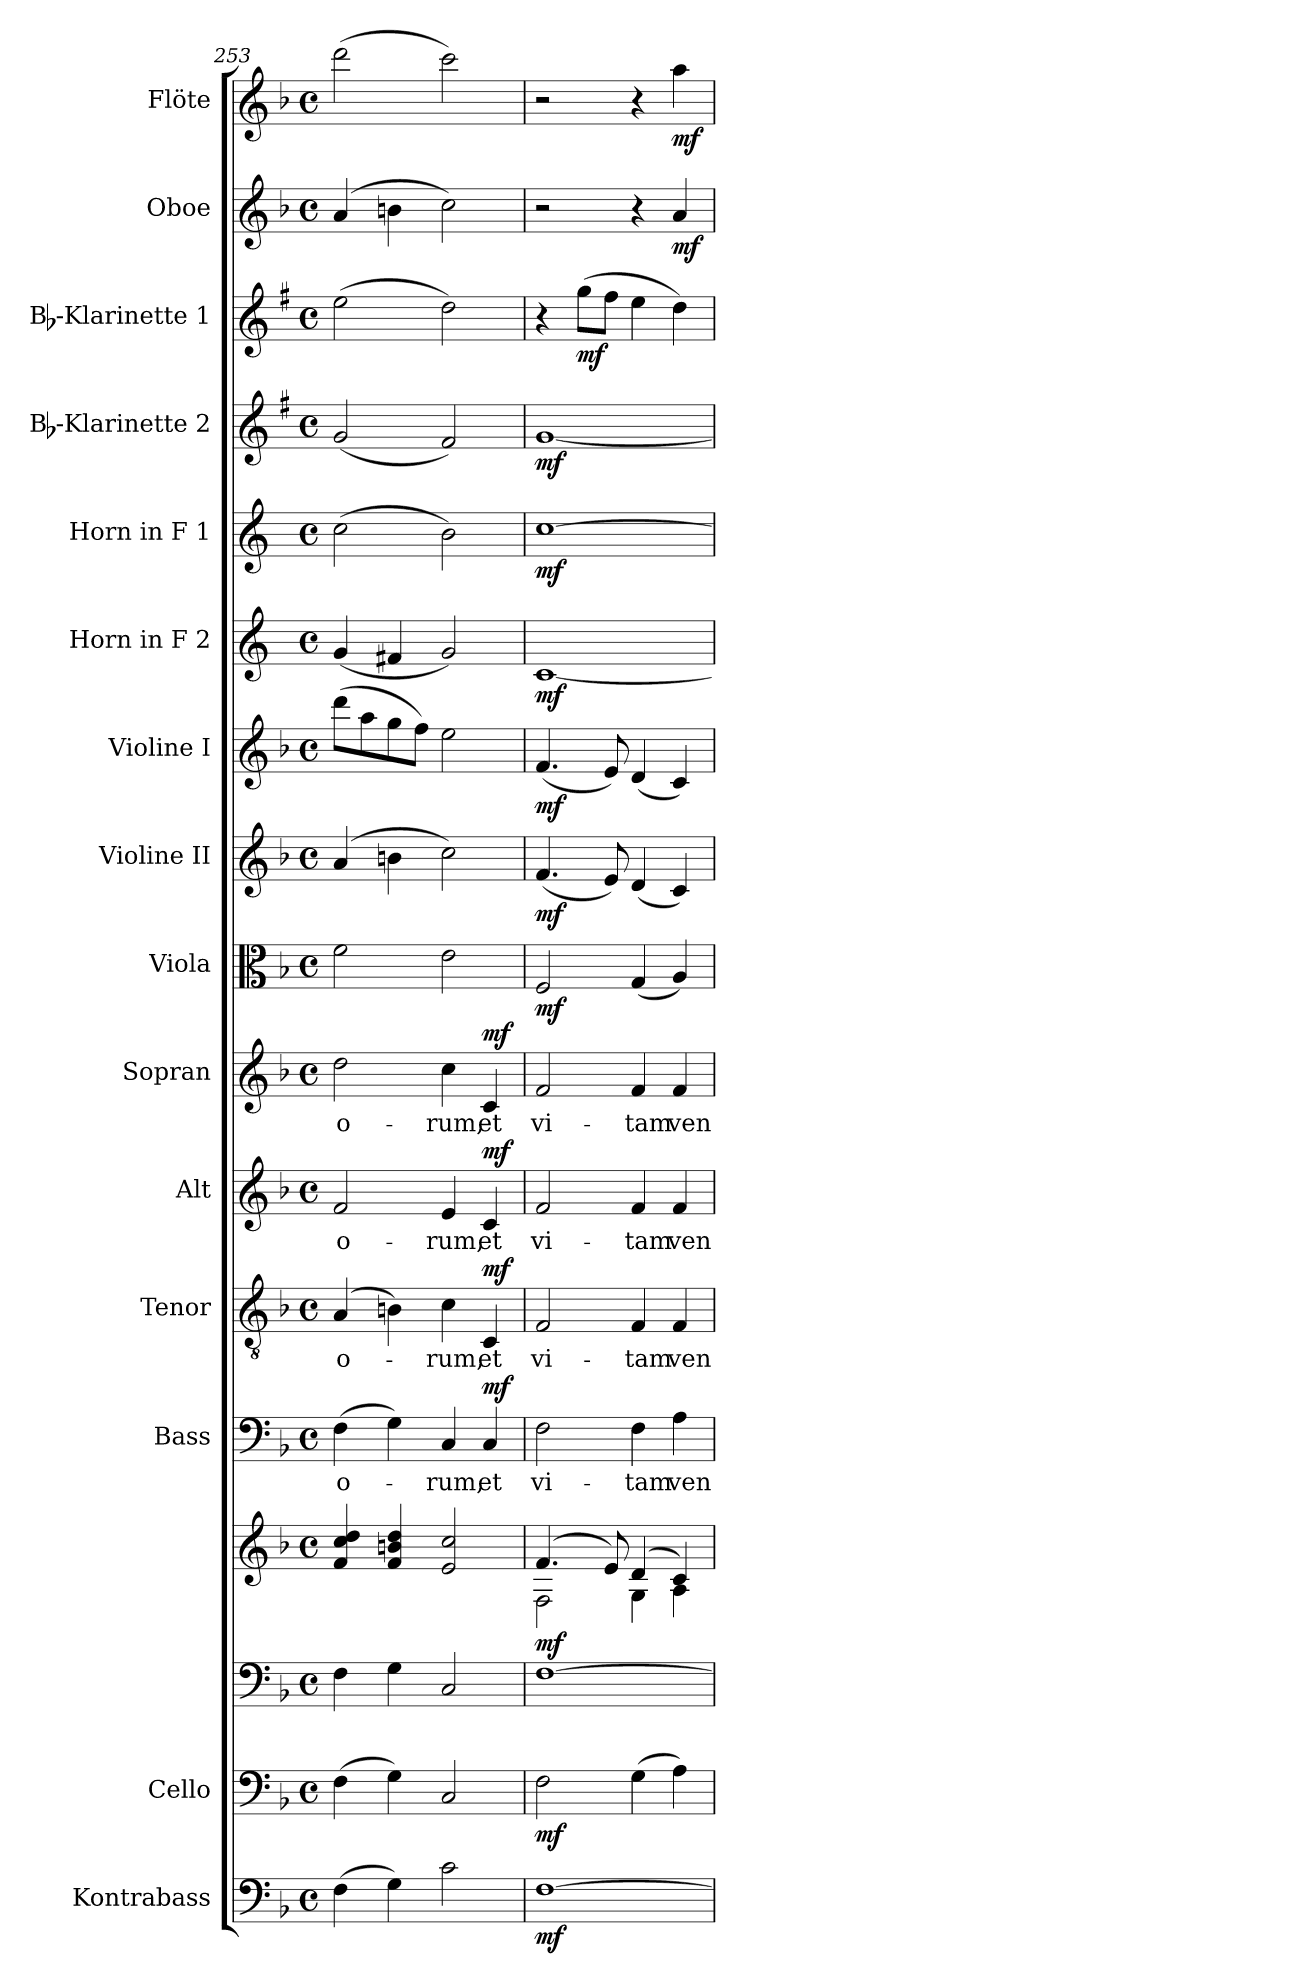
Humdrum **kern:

**kern	**dynam	**kern	**dynam	**kern	**kern	**dynam	**kern	**text	**dynam	**kern	**text	**dynam	**kern	**text	**dynam	**kern	**text	**dynam	**kern	**dynam	**kern	**dynam	**kern	**dynam	**kern	**dynam	**kern	**dynam	**kern	**dynam	**kern	**dynam	**kern	**dynam	**kern	**dynam
*part16	*part16	*part15	*part15	*part14	*part14	*part14	*part13	*part13	*part13	*part12	*part12	*part12	*part11	*part11	*part11	*part10	*part10	*part10	*part9	*part9	*part8	*part8	*part7	*part7	*part6	*part6	*part5	*part5	*part4	*part4	*part3	*part3	*part2	*part2	*part1	*part1
*staff17	*staff17	*staff16	*staff16	*staff15	*staff14	*staff14/15	*staff13	*staff13	*staff13	*staff12	*staff12	*staff12	*staff11	*staff11	*staff11	*staff10	*staff10	*staff10	*staff9	*staff9	*staff8	*staff8	*staff7	*staff7	*staff6	*staff6	*staff5	*staff5	*staff4	*staff4	*staff3	*staff3	*staff2	*staff2	*staff1	*staff1
*I"Kontrabass	*	*I"Cello	*	*	*	*	*I"Bass	*	*	*I"Tenor	*	*	*I"Alt	*	*	*I"Sopran	*	*	*I"Viola	*	*I"Violine II	*	*I"Violine I	*	*I"Horn in F 2	*	*I"Horn in F 1	*	*I"Bb-Klarinette 2	*	*I"Bb-Klarinette 1	*	*I"Oboe	*	*I"Flöte	*
*I'Kb.	*	*	*	*	*	*	*I'B.	*	*	*I'T.	*	*	*I'A.	*	*	*I'S.	*	*	*I'Vla.	*	*I'Vl. II	*	*I'Vl. I	*	*	*	*	*	*I'Bb Kl. 2	*	*I'Bb Kl. 1	*	*I'Ob.	*	*I'Fl.	*
*clefF4	*	*clefF4	*	*clefF4	*clefG2	*	*clefF4	*	*	*clefGv2	*	*	*clefG2	*	*	*clefG2	*	*	*clefC3	*	*clefG2	*	*clefG2	*	*clefG2	*	*clefG2	*	*clefG2	*	*clefG2	*	*clefG2	*	*clefG2	*
*ITrd7c12	*	*	*	*	*	*	*	*	*	*	*	*	*	*	*	*	*	*	*	*	*	*	*	*	*ITrd4c7	*	*ITrd4c7	*	*ITrd1c2	*	*ITrd1c2	*	*	*	*	*
*k[b-]	*	*k[b-]	*	*k[b-]	*k[b-]	*	*k[b-]	*	*	*k[b-]	*	*	*k[b-]	*	*	*k[b-]	*	*	*k[b-]	*	*k[b-]	*	*k[b-]	*	*k[b-]	*	*k[b-]	*	*k[b-]	*	*k[b-]	*	*k[b-]	*	*k[b-]	*
*F:	*	*F:	*	*F:	*F:	*	*F:	*	*	*F:	*	*	*F:	*	*	*F:	*	*	*F:	*	*F:	*	*F:	*	*F:	*	*F:	*	*F:	*	*F:	*	*F:	*	*F:	*
*M4/4	*	*M4/4	*	*M4/4	*M4/4	*	*M4/4	*	*	*M4/4	*	*	*M4/4	*	*	*M4/4	*	*	*M4/4	*	*M4/4	*	*M4/4	*	*M4/4	*	*M4/4	*	*M4/4	*	*M4/4	*	*M4/4	*	*M4/4	*
*met(c)	*	*met(c)	*	*met(c)	*met(c)	*	*met(c)	*	*	*met(c)	*	*	*met(c)	*	*	*met(c)	*	*	*met(c)	*	*met(c)	*	*met(c)	*	*met(c)	*	*met(c)	*	*met(c)	*	*met(c)	*	*met(c)	*	*met(c)	*
=253	=253	=253	=253	=253	=253	=253	=253	=253	=253	=253	=253	=253	=253	=253	=253	=253	=253	=253	=253	=253	=253	=253	=253	=253	=253	=253	=253	=253	=253	=253	=253	=253	=253	=253	=253	=253
!	!	!	!	!	!	!	!	!LO:LY:b	!	!	!LO:LY:b	!	!	!LO:LY:b	!	!	!LO:LY:b	!	!	!	!	!	!	!	!	!	!	!	!	!	!	!	!	!	!	!
(>4FF\	.	(>4F\	.	4F\	4f/ 4cc/ 4dd/	.	(>4F\	-o-	.	(4A/	-o-	.	2f/	-o-	.	2dd\	-o-	.	2f\	.	(4a/	.	(>8ddd\L	.	(<4c/	.	(>2f\	.	(<2f/	.	(>2dd\	.	(4a/	.	(>2ddd\	.
.	.	.	.	.	.	.	.	.	.	.	.	.	.	.	.	.	.	.	.	.	.	.	8aa\	.	.	.	.	.	.	.	.	.	.	.	.	.
4GG\)	.	4G\)	.	4G\	4f/ 4bn/ 4dd/	.	4G\)	.	.	4Bn\)	.	.	.	.	.	.	.	.	.	.	4bn\	.	8gg\	.	4Bn/	.	.	.	.	.	.	.	4bn\	.	.	.
.	.	.	.	.	.	.	.	.	.	.	.	.	.	.	.	.	.	.	.	.	.	.	8ff\J)	.	.	.	.	.	.	.	.	.	.	.	.	.
!	!	!	!	!	!	!	!	!LO:LY:b	!	!	!LO:LY:b	!	!	!LO:LY:b	!	!	!LO:LY:b	!	!	!	!	!	!	!	!	!	!	!	!	!	!	!	!	!	!	!
2C\	.	2C/	.	2C/	2e/ 2cc/	.	4C/	-rum,	.	4c\	-rum,	.	4e/	-rum,	.	4cc\	-rum,	.	2e\	.	2cc\)	.	2ee\	.	2c/)	.	2e\)	.	2e/)	.	2cc\)	.	2cc\)	.	2ccc\)	.
!	!	!	!	!	!	!	!	!LO:LY:b	!LO:DY:a	!	!LO:LY:b	!LO:DY:a	!	!LO:LY:b	!LO:DY:a	!	!LO:LY:b	!LO:DY:a	!	!	!	!	!	!	!	!	!	!	!	!	!	!	!	!	!	!
.	.	.	.	.	.	.	4C/	et	mf	4C/	et	mf	4c/	et	mf	4c/	et	mf	.	.	.	.	.	.	.	.	.	.	.	.	.	.	.	.	.	.
=254	=254	=254	=254	=254	=254	=254	=254	=254	=254	=254	=254	=254	=254	=254	=254	=254	=254	=254	=254	=254	=254	=254	=254	=254	=254	=254	=254	=254	=254	=254	=254	=254	=254	=254	=254	=254
*	*	*	*	*	*^	*	*	*	*	*	*	*	*	*	*	*	*	*	*	*	*	*	*	*	*	*	*	*	*	*	*	*	*	*	*	*
!	!LO:DY:b	!	!LO:DY:b	!	!	!	!LO:DY:b	!	!LO:LY:b	!	!	!LO:LY:b	!	!	!LO:LY:b	!	!	!LO:LY:b	!	!	!LO:DY:b	!	!LO:DY:b	!	!LO:DY:b	!	!LO:DY:b	!	!LO:DY:b	!	!LO:DY:b	!	!	!	!	!	!
[1FF	mf	2F\	mf	[1F	(4.f/	2F\	mf	2F\	vi-	.	2F/	vi-	.	2f/	vi-	.	2f/	vi-	.	2F/	mf	(<4.f/	mf	(<4.f/	mf	[1F	mf	[1f	mf	[1f	mf	4r	.	2r	.	2r	.
!	!	!	!	!	!	!	!	!	!	!	!	!	!	!	!	!	!	!	!	!	!	!	!	!	!	!	!	!	!	!	!	!	!LO:DY:b	!	!	!	!
.	.	.	.	.	.	.	.	.	.	.	.	.	.	.	.	.	.	.	.	.	.	.	.	.	.	.	.	.	.	.	.	(>8ff\L	mf	.	.	.	.
.	.	.	.	.	8e/)	.	.	.	.	.	.	.	.	.	.	.	.	.	.	.	.	8e/)	.	8e/)	.	.	.	.	.	.	.	8ee\J	.	.	.	.	.
!	!	!	!	!	!	!	!	!	!LO:LY:b	!	!	!LO:LY:b	!	!	!LO:LY:b	!	!	!LO:LY:b	!	!	!	!	!	!	!	!	!	!	!	!	!	!	!	!	!	!	!
.	.	(>4G\	.	.	(4d/	4G\	.	4F\	-tam	.	4F/	-tam	.	4f/	-tam	.	4f/	-tam	.	(<4G/	.	(<4d/	.	(<4d/	.	.	.	.	.	.	.	4dd\	.	4r	.	4r	.
!	!	!	!	!	!	!	!	!	!LO:LY:b	!	!	!LO:LY:b	!	!	!LO:LY:b	!	!	!LO:LY:b	!	!	!	!	!	!	!	!	!	!	!	!	!	!	!	!	!LO:DY:b	!	!LO:DY:b
.	.	4A\)	.	.	4c/)	4A\	.	4A\	ven-	.	4F/	ven-	.	4f/	ven-	.	4f/	ven-	.	4A/)	.	4c/)	.	4c/)	.	.	.	.	.	.	.	4cc\)	.	4a/	mf	4aa\	mf
*	*	*	*	*	*v	*v	*	*	*	*	*	*	*	*	*	*	*	*	*	*	*	*	*	*	*	*	*	*	*	*	*	*	*	*	*	*	*
=	=	=	=	=	=	=	=	=	=	=	=	=	=	=	=	=	=	=	=	=	=	=	=	=	=	=	=	=	=	=	=	=	=	=	=	=
*-	*-	*-	*-	*-	*-	*-	*-	*-	*-	*-	*-	*-	*-	*-	*-	*-	*-	*-	*-	*-	*-	*-	*-	*-	*-	*-	*-	*-	*-	*-	*-	*-	*-	*-	*-	*-
